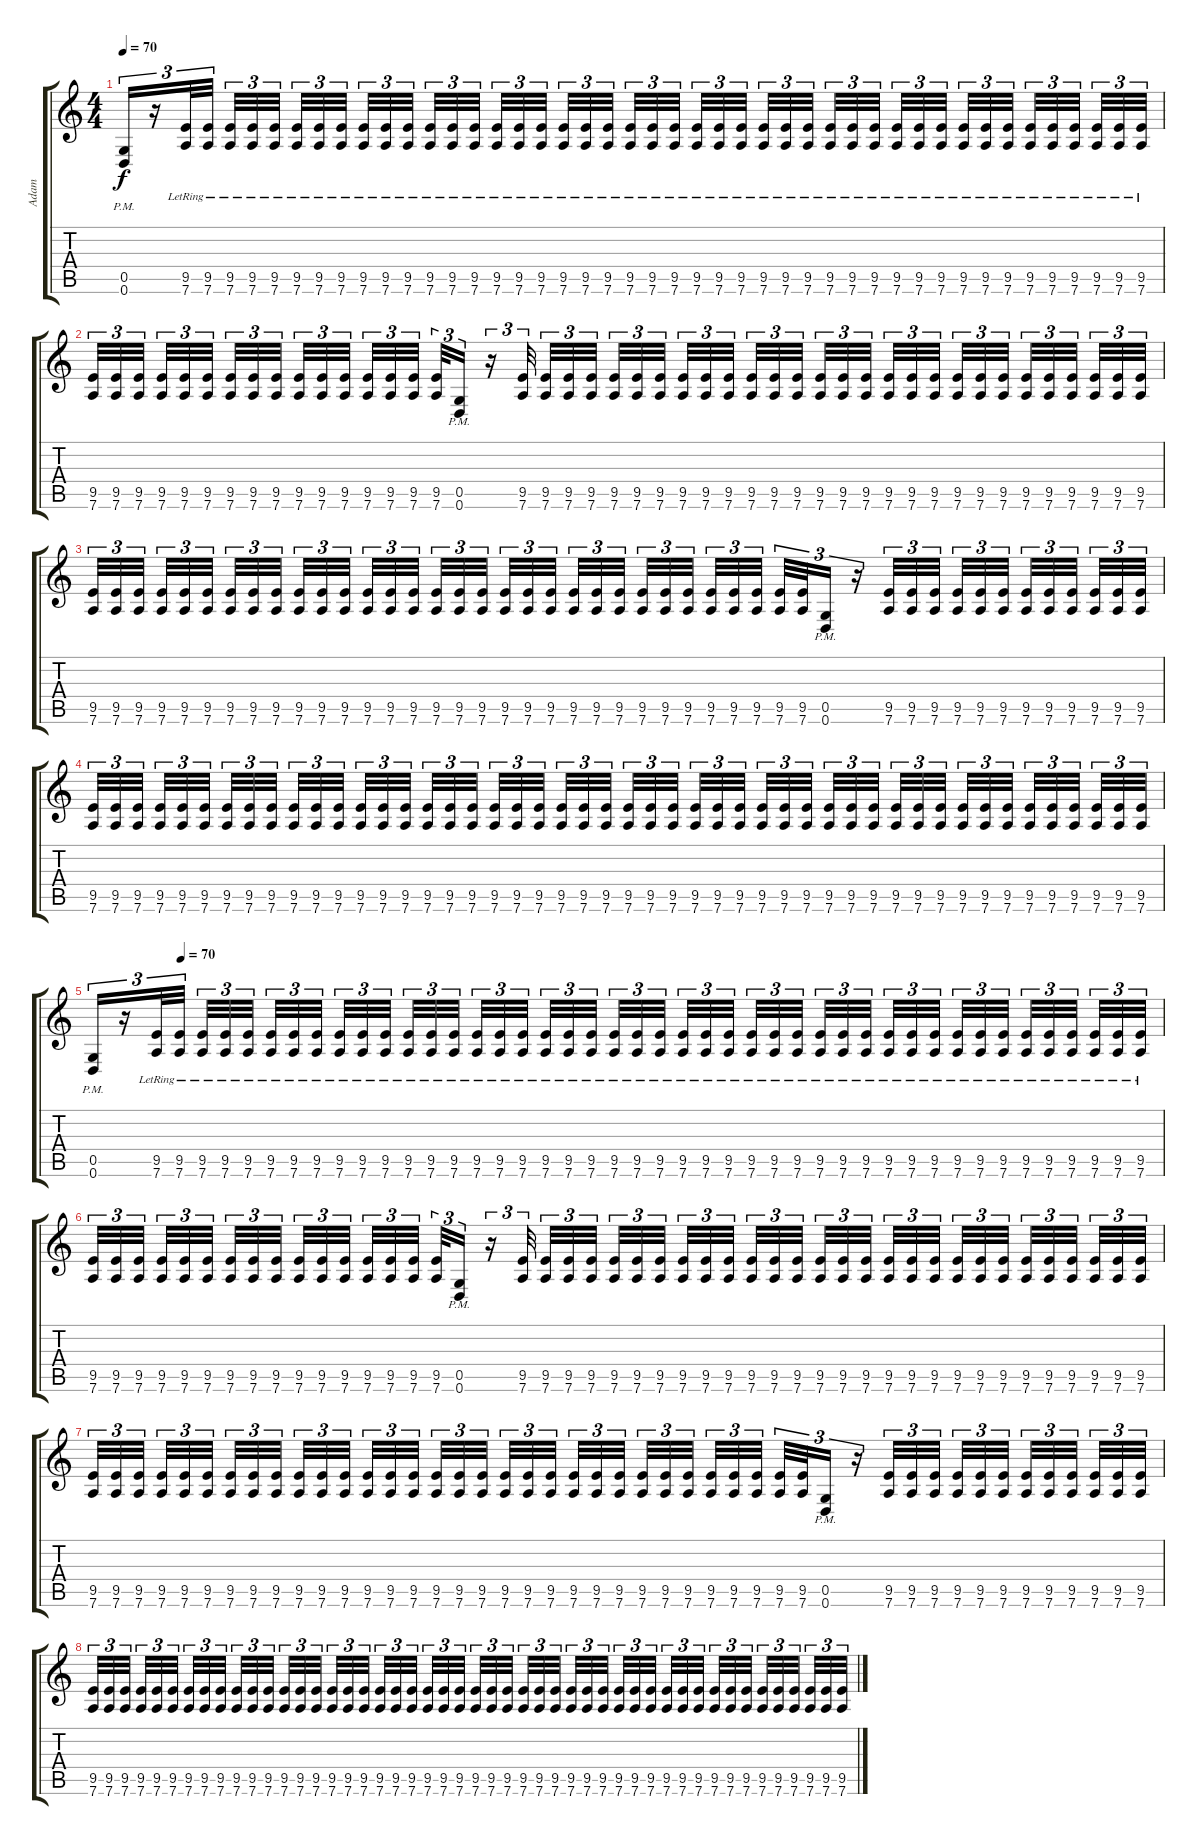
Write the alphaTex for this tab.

\track ("Adam" "Adam") {instrument overdrivenguitar}
\staff {score tabs}
\tuning (D4 A3 F3 C3 G2 D2) {hide}
\ts (4 4)
\tempo 70
\clef g2
\ks c
(0.5{pm} 0.6{pm}).16{tu (3 2) dy f} r.16{tu (3 2)} (9.5{lr} 7.6{lr}).32{tu (3 2)} (9.5{lr} 7.6{lr}).32{tu (3 2) beam splitsecondary} (9.5{lr} 7.6{lr}).32{tu (3 2)} (9.5{lr} 7.6{lr}).32{tu (3 2)} (9.5{lr} 7.6{lr}).32{tu (3 2) beam splitsecondary} (9.5{lr} 7.6{lr}).32{tu (3 2)} (9.5{lr} 7.6{lr}).32{tu (3 2)} (9.5{lr} 7.6{lr}).32{tu (3 2)} (9.5{lr} 7.6{lr}).32{tu (3 2)} (9.5{lr} 7.6{lr}).32{tu (3 2)} (9.5{lr} 7.6{lr}).32{tu (3 2) beam splitsecondary} (9.5{lr} 7.6{lr}).32{tu (3 2)} (9.5{lr} 7.6{lr}).32{tu (3 2)} (9.5{lr} 7.6{lr}).32{tu (3 2) beam splitsecondary} (9.5{lr} 7.6{lr}).32{tu (3 2)} (9.5{lr} 7.6{lr}).32{tu (3 2)} (9.5{lr} 7.6{lr}).32{tu (3 2) beam splitsecondary} (9.5{lr} 7.6{lr}).32{tu (3 2)} (9.5{lr} 7.6{lr}).32{tu (3 2)} (9.5{lr} 7.6{lr}).32{tu (3 2)} (9.5{lr} 7.6{lr}).32{tu (3 2)} (9.5{lr} 7.6{lr}).32{tu (3 2)} (9.5{lr} 7.6{lr}).32{tu (3 2) beam splitsecondary} (9.5{lr} 7.6{lr}).32{tu (3 2)} (9.5{lr} 7.6{lr}).32{tu (3 2)} (9.5{lr} 7.6{lr}).32{tu (3 2) beam splitsecondary} (9.5{lr} 7.6{lr}).32{tu (3 2)} (9.5{lr} 7.6{lr}).32{tu (3 2)} (9.5{lr} 7.6{lr}).32{tu (3 2) beam splitsecondary} (9.5{lr} 7.6{lr}).32{tu (3 2)} (9.5{lr} 7.6{lr}).32{tu (3 2)} (9.5{lr} 7.6{lr}).32{tu (3 2)} (9.5{lr} 7.6{lr}).32{tu (3 2)} (9.5{lr} 7.6{lr}).32{tu (3 2)} (9.5{lr} 7.6{lr}).32{tu (3 2) beam splitsecondary} (9.5{lr} 7.6{lr}).32{tu (3 2)} (9.5{lr} 7.6{lr}).32{tu (3 2)} (9.5{lr} 7.6{lr}).32{tu (3 2) beam splitsecondary} (9.5{lr} 7.6{lr}).32{tu (3 2)} (9.5{lr} 7.6{lr}).32{tu (3 2)} (9.5{lr} 7.6{lr}).32{tu (3 2) beam splitsecondary} (9.5 7.6{lr}).32{tu (3 2)} (9.5 7.6{lr}).32{tu (3 2)} (9.5 7.6{lr}).32{tu (3 2)} |
(9.5 7.6).32{tu (3 2)} (9.5 7.6).32{tu (3 2)} (9.5 7.6).32{tu (3 2) beam splitsecondary} (9.5 7.6).32{tu (3 2)} (9.5 7.6).32{tu (3 2)} (9.5 7.6).32{tu (3 2) beam splitsecondary} (9.5 7.6).32{tu (3 2)} (9.5 7.6).32{tu (3 2)} (9.5 7.6).32{tu (3 2) beam splitsecondary} (9.5 7.6).32{tu (3 2)} (9.5 7.6).32{tu (3 2)} (9.5 7.6).32{tu (3 2)} (9.5 7.6).32{tu (3 2)} (9.5 7.6).32{tu (3 2)} (9.5 7.6).32{tu (3 2) beam splitsecondary} (9.5 7.6).32{tu (3 2)} (0.5{pm} 0.6{pm}).16{tu (3 2)} r.16{tu (3 2)} (9.5 7.6).32{tu (3 2) beam splitsecondary} (9.5 7.6).32{tu (3 2)} (9.5 7.6).32{tu (3 2)} (9.5 7.6).32{tu (3 2)} (9.5 7.6).32{tu (3 2)} (9.5 7.6).32{tu (3 2)} (9.5 7.6).32{tu (3 2) beam splitsecondary} (9.5 7.6).32{tu (3 2)} (9.5 7.6).32{tu (3 2)} (9.5 7.6).32{tu (3 2) beam splitsecondary} (9.5 7.6).32{tu (3 2)} (9.5 7.6).32{tu (3 2)} (9.5 7.6).32{tu (3 2) beam splitsecondary} (9.5 7.6).32{tu (3 2)} (9.5 7.6).32{tu (3 2)} (9.5 7.6).32{tu (3 2)} (9.5 7.6).32{tu (3 2)} (9.5 7.6).32{tu (3 2)} (9.5 7.6).32{tu (3 2) beam splitsecondary} (9.5 7.6).32{tu (3 2)} (9.5 7.6).32{tu (3 2)} (9.5 7.6).32{tu (3 2) beam splitsecondary} (9.5 7.6).32{tu (3 2)} (9.5 7.6).32{tu (3 2)} (9.5 7.6).32{tu (3 2) beam splitsecondary} (9.5 7.6).32{tu (3 2)} (9.5 7.6).32{tu (3 2)} (9.5 7.6).32{tu (3 2)} |
(9.5 7.6).32{tu (3 2)} (9.5 7.6).32{tu (3 2)} (9.5 7.6).32{tu (3 2) beam splitsecondary} (9.5 7.6).32{tu (3 2)} (9.5 7.6).32{tu (3 2)} (9.5 7.6).32{tu (3 2) beam splitsecondary} (9.5 7.6).32{tu (3 2)} (9.5 7.6).32{tu (3 2)} (9.5 7.6).32{tu (3 2) beam splitsecondary} (9.5 7.6).32{tu (3 2)} (9.5 7.6).32{tu (3 2)} (9.5 7.6).32{tu (3 2)} (9.5 7.6).32{tu (3 2)} (9.5 7.6).32{tu (3 2)} (9.5 7.6).32{tu (3 2) beam splitsecondary} (9.5 7.6).32{tu (3 2)} (9.5 7.6).32{tu (3 2)} (9.5 7.6).32{tu (3 2) beam splitsecondary} (9.5 7.6).32{tu (3 2)} (9.5 7.6).32{tu (3 2)} (9.5 7.6).32{tu (3 2) beam splitsecondary} (9.5 7.6).32{tu (3 2)} (9.5 7.6).32{tu (3 2)} (9.5 7.6).32{tu (3 2)} (9.5 7.6).32{tu (3 2)} (9.5 7.6).32{tu (3 2)} (9.5 7.6).32{tu (3 2) beam splitsecondary} (9.5 7.6).32{tu (3 2)} (9.5 7.6).32{tu (3 2)} (9.5 7.6).32{tu (3 2) beam splitsecondary} (9.5 7.6).32{tu (3 2)} (9.5 7.6).32{tu (3 2)} (0.5{pm} 0.6{pm}).16{tu (3 2)} r.16{tu (3 2)} (9.5 7.6).32{tu (3 2) volume 11} (9.5 7.6).32{tu (3 2)} (9.5 7.6).32{tu (3 2) beam splitsecondary} (9.5 7.6).32{tu (3 2)} (9.5 7.6).32{tu (3 2)} (9.5 7.6).32{tu (3 2) beam splitsecondary} (9.5 7.6).32{tu (3 2)} (9.5 7.6).32{tu (3 2)} (9.5 7.6).32{tu (3 2) beam splitsecondary} (9.5 7.6).32{tu (3 2)} (9.5 7.6).32{tu (3 2)} (9.5 7.6).32{tu (3 2)} |
(9.5 7.6).32{tu (3 2)} (9.5 7.6).32{tu (3 2)} (9.5 7.6).32{tu (3 2) beam splitsecondary} (9.5 7.6).32{tu (3 2)} (9.5 7.6).32{tu (3 2)} (9.5 7.6).32{tu (3 2) beam splitsecondary} (9.5 7.6).32{tu (3 2)} (9.5 7.6).32{tu (3 2)} (9.5 7.6).32{tu (3 2) beam splitsecondary} (9.5 7.6).32{tu (3 2)} (9.5 7.6).32{tu (3 2)} (9.5 7.6).32{tu (3 2)} (9.5 7.6).32{tu (3 2)} (9.5 7.6).32{tu (3 2)} (9.5 7.6).32{tu (3 2) beam splitsecondary} (9.5 7.6).32{tu (3 2)} (9.5 7.6).32{tu (3 2)} (9.5 7.6).32{tu (3 2) beam splitsecondary} (9.5 7.6).32{tu (3 2)} (9.5 7.6).32{tu (3 2)} (9.5 7.6).32{tu (3 2) beam splitsecondary} (9.5 7.6).32{tu (3 2)} (9.5 7.6).32{tu (3 2)} (9.5 7.6).32{tu (3 2)} (9.5 7.6).32{tu (3 2)} (9.5 7.6).32{tu (3 2)} (9.5 7.6).32{tu (3 2) beam splitsecondary} (9.5 7.6).32{tu (3 2)} (9.5 7.6).32{tu (3 2)} (9.5 7.6).32{tu (3 2) beam splitsecondary} (9.5 7.6).32{tu (3 2)} (9.5 7.6).32{tu (3 2)} (9.5 7.6).32{tu (3 2) beam splitsecondary} (9.5 7.6).32{tu (3 2)} (9.5 7.6).32{tu (3 2)} (9.5 7.6).32{tu (3 2)} (9.5 7.6).32{tu (3 2)} (9.5 7.6).32{tu (3 2)} (9.5 7.6).32{tu (3 2) beam splitsecondary} (9.5 7.6).32{tu (3 2)} (9.5 7.6).32{tu (3 2)} (9.5 7.6).32{tu (3 2) beam splitsecondary} (9.5 7.6).32{tu (3 2)} (9.5 7.6).32{tu (3 2)} (9.5 7.6).32{tu (3 2) beam splitsecondary} (9.5 7.6).32{tu (3 2)} (9.5 7.6).32{tu (3 2)} (9.5 7.6).32{tu (3 2)} |
\tempo (70 0.08333333333333333)
(0.5{pm} 0.6{pm}).16{tu (3 2)} r.16{tu (3 2)} (9.5{lr} 7.6{lr}).32{tu (3 2)} (9.5{lr} 7.6{lr}).32{tu (3 2) beam splitsecondary} (9.5{lr} 7.6{lr}).32{tu (3 2)} (9.5{lr} 7.6{lr}).32{tu (3 2)} (9.5{lr} 7.6{lr}).32{tu (3 2) beam splitsecondary} (9.5{lr} 7.6{lr}).32{tu (3 2)} (9.5{lr} 7.6{lr}).32{tu (3 2)} (9.5{lr} 7.6{lr}).32{tu (3 2)} (9.5{lr} 7.6{lr}).32{tu (3 2)} (9.5{lr} 7.6{lr}).32{tu (3 2)} (9.5{lr} 7.6{lr}).32{tu (3 2) beam splitsecondary} (9.5{lr} 7.6{lr}).32{tu (3 2)} (9.5{lr} 7.6{lr}).32{tu (3 2)} (9.5{lr} 7.6{lr}).32{tu (3 2) beam splitsecondary} (9.5{lr} 7.6{lr}).32{tu (3 2)} (9.5{lr} 7.6{lr}).32{tu (3 2)} (9.5{lr} 7.6{lr}).32{tu (3 2) beam splitsecondary} (9.5{lr} 7.6{lr}).32{tu (3 2)} (9.5{lr} 7.6{lr}).32{tu (3 2)} (9.5{lr} 7.6{lr}).32{tu (3 2)} (9.5{lr} 7.6{lr}).32{tu (3 2)} (9.5{lr} 7.6{lr}).32{tu (3 2)} (9.5{lr} 7.6{lr}).32{tu (3 2) beam splitsecondary} (9.5{lr} 7.6{lr}).32{tu (3 2)} (9.5{lr} 7.6{lr}).32{tu (3 2)} (9.5{lr} 7.6{lr}).32{tu (3 2) beam splitsecondary} (9.5{lr} 7.6{lr}).32{tu (3 2)} (9.5{lr} 7.6{lr}).32{tu (3 2)} (9.5{lr} 7.6{lr}).32{tu (3 2) beam splitsecondary} (9.5{lr} 7.6{lr}).32{tu (3 2)} (9.5{lr} 7.6{lr}).32{tu (3 2)} (9.5{lr} 7.6{lr}).32{tu (3 2)} (9.5{lr} 7.6{lr}).32{tu (3 2)} (9.5{lr} 7.6{lr}).32{tu (3 2)} (9.5{lr} 7.6{lr}).32{tu (3 2) beam splitsecondary} (9.5{lr} 7.6{lr}).32{tu (3 2)} (9.5{lr} 7.6{lr}).32{tu (3 2)} (9.5{lr} 7.6{lr}).32{tu (3 2) beam splitsecondary} (9.5{lr} 7.6{lr}).32{tu (3 2)} (9.5{lr} 7.6{lr}).32{tu (3 2)} (9.5{lr} 7.6{lr}).32{tu (3 2) beam splitsecondary} (9.5 7.6{lr}).32{tu (3 2)} (9.5 7.6{lr}).32{tu (3 2)} (9.5 7.6{lr}).32{tu (3 2)} |
(9.5 7.6).32{tu (3 2)} (9.5 7.6).32{tu (3 2)} (9.5 7.6).32{tu (3 2) beam splitsecondary} (9.5 7.6).32{tu (3 2)} (9.5 7.6).32{tu (3 2)} (9.5 7.6).32{tu (3 2) beam splitsecondary} (9.5 7.6).32{tu (3 2)} (9.5 7.6).32{tu (3 2)} (9.5 7.6).32{tu (3 2) beam splitsecondary} (9.5 7.6).32{tu (3 2)} (9.5 7.6).32{tu (3 2)} (9.5 7.6).32{tu (3 2)} (9.5 7.6).32{tu (3 2)} (9.5 7.6).32{tu (3 2)} (9.5 7.6).32{tu (3 2) beam splitsecondary} (9.5 7.6).32{tu (3 2)} (0.5{pm} 0.6{pm}).16{tu (3 2)} r.16{tu (3 2)} (9.5 7.6).32{tu (3 2) beam splitsecondary} (9.5 7.6).32{tu (3 2)} (9.5 7.6).32{tu (3 2)} (9.5 7.6).32{tu (3 2)} (9.5 7.6).32{tu (3 2)} (9.5 7.6).32{tu (3 2)} (9.5 7.6).32{tu (3 2) beam splitsecondary} (9.5 7.6).32{tu (3 2)} (9.5 7.6).32{tu (3 2)} (9.5 7.6).32{tu (3 2) beam splitsecondary} (9.5 7.6).32{tu (3 2)} (9.5 7.6).32{tu (3 2)} (9.5 7.6).32{tu (3 2) beam splitsecondary} (9.5 7.6).32{tu (3 2)} (9.5 7.6).32{tu (3 2)} (9.5 7.6).32{tu (3 2)} (9.5 7.6).32{tu (3 2)} (9.5 7.6).32{tu (3 2)} (9.5 7.6).32{tu (3 2) beam splitsecondary} (9.5 7.6).32{tu (3 2)} (9.5 7.6).32{tu (3 2)} (9.5 7.6).32{tu (3 2) beam splitsecondary} (9.5 7.6).32{tu (3 2)} (9.5 7.6).32{tu (3 2)} (9.5 7.6).32{tu (3 2) beam splitsecondary} (9.5 7.6).32{tu (3 2)} (9.5 7.6).32{tu (3 2)} (9.5 7.6).32{tu (3 2)} |
(9.5 7.6).32{tu (3 2)} (9.5 7.6).32{tu (3 2)} (9.5 7.6).32{tu (3 2) beam splitsecondary} (9.5 7.6).32{tu (3 2)} (9.5 7.6).32{tu (3 2)} (9.5 7.6).32{tu (3 2) beam splitsecondary} (9.5 7.6).32{tu (3 2)} (9.5 7.6).32{tu (3 2)} (9.5 7.6).32{tu (3 2) beam splitsecondary} (9.5 7.6).32{tu (3 2)} (9.5 7.6).32{tu (3 2)} (9.5 7.6).32{tu (3 2)} (9.5 7.6).32{tu (3 2)} (9.5 7.6).32{tu (3 2)} (9.5 7.6).32{tu (3 2) beam splitsecondary} (9.5 7.6).32{tu (3 2)} (9.5 7.6).32{tu (3 2)} (9.5 7.6).32{tu (3 2) beam splitsecondary} (9.5 7.6).32{tu (3 2)} (9.5 7.6).32{tu (3 2)} (9.5 7.6).32{tu (3 2) beam splitsecondary} (9.5 7.6).32{tu (3 2)} (9.5 7.6).32{tu (3 2)} (9.5 7.6).32{tu (3 2)} (9.5 7.6).32{tu (3 2)} (9.5 7.6).32{tu (3 2)} (9.5 7.6).32{tu (3 2) beam splitsecondary} (9.5 7.6).32{tu (3 2)} (9.5 7.6).32{tu (3 2)} (9.5 7.6).32{tu (3 2) beam splitsecondary} (9.5 7.6).32{tu (3 2)} (9.5 7.6).32{tu (3 2)} (0.5{pm} 0.6{pm}).16{tu (3 2)} r.16{tu (3 2)} (9.5 7.6).32{tu (3 2) volume 11} (9.5 7.6).32{tu (3 2)} (9.5 7.6).32{tu (3 2) beam splitsecondary} (9.5 7.6).32{tu (3 2)} (9.5 7.6).32{tu (3 2)} (9.5 7.6).32{tu (3 2) beam splitsecondary} (9.5 7.6).32{tu (3 2)} (9.5 7.6).32{tu (3 2)} (9.5 7.6).32{tu (3 2) beam splitsecondary} (9.5 7.6).32{tu (3 2)} (9.5 7.6).32{tu (3 2)} (9.5 7.6).32{tu (3 2)} |
(9.5 7.6).32{tu (3 2)} (9.5 7.6).32{tu (3 2)} (9.5 7.6).32{tu (3 2) beam splitsecondary} (9.5 7.6).32{tu (3 2)} (9.5 7.6).32{tu (3 2)} (9.5 7.6).32{tu (3 2) beam splitsecondary} (9.5 7.6).32{tu (3 2)} (9.5 7.6).32{tu (3 2)} (9.5 7.6).32{tu (3 2) beam splitsecondary} (9.5 7.6).32{tu (3 2)} (9.5 7.6).32{tu (3 2)} (9.5 7.6).32{tu (3 2)} (9.5 7.6).32{tu (3 2)} (9.5 7.6).32{tu (3 2)} (9.5 7.6).32{tu (3 2) beam splitsecondary} (9.5 7.6).32{tu (3 2)} (9.5 7.6).32{tu (3 2)} (9.5 7.6).32{tu (3 2) beam splitsecondary} (9.5 7.6).32{tu (3 2)} (9.5 7.6).32{tu (3 2)} (9.5 7.6).32{tu (3 2) beam splitsecondary} (9.5 7.6).32{tu (3 2)} (9.5 7.6).32{tu (3 2)} (9.5 7.6).32{tu (3 2)} (9.5 7.6).32{tu (3 2)} (9.5 7.6).32{tu (3 2)} (9.5 7.6).32{tu (3 2) beam splitsecondary} (9.5 7.6).32{tu (3 2)} (9.5 7.6).32{tu (3 2)} (9.5 7.6).32{tu (3 2) beam splitsecondary} (9.5 7.6).32{tu (3 2)} (9.5 7.6).32{tu (3 2)} (9.5 7.6).32{tu (3 2) beam splitsecondary} (9.5 7.6).32{tu (3 2)} (9.5 7.6).32{tu (3 2)} (9.5 7.6).32{tu (3 2)} (9.5 7.6).32{tu (3 2)} (9.5 7.6).32{tu (3 2)} (9.5 7.6).32{tu (3 2) beam splitsecondary} (9.5 7.6).32{tu (3 2)} (9.5 7.6).32{tu (3 2)} (9.5 7.6).32{tu (3 2) beam splitsecondary} (9.5 7.6).32{tu (3 2)} (9.5 7.6).32{tu (3 2)} (9.5 7.6).32{tu (3 2) beam splitsecondary} (9.5 7.6).32{tu (3 2)} (9.5 7.6).32{tu (3 2)} (9.5 7.6).32{tu (3 2)}
